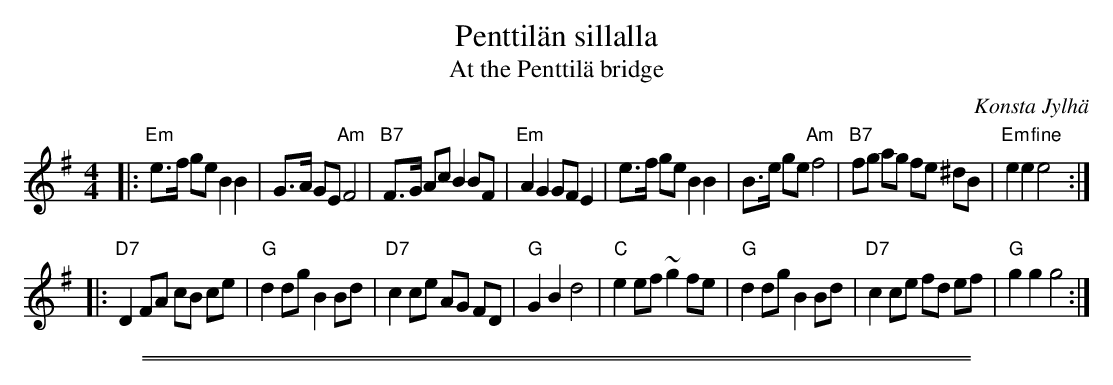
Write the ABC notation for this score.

X:1
T: Penttil\"an sillalla
T: At the Penttil\"a bridge
C: Konsta Jylh\"a
M: 4/4
L: 1/8
K: Em
|: "Em"e>f ge B2 B2 | G>A GE "Am"F4 | "B7"F>G Ac B2 BF | "Em"A2 G2 GF E2 \
| e>f ge B2 B2 | B>e ge "Am"f4 | "B7"fg ag fe ^dB | "Em"e2 e2 "fine"e4 :|
|: "D7"D2 FA cB ce | "G"d2 dg B2 Bd | "D7"c2 ce AG FD | "G"G2 B2 d4 \
| "C"e2 ef ~g2 fe | "G"d2 dg B2 Bd | "D7"c2 ce fd ef | "G"g2 g2 g4 :|
